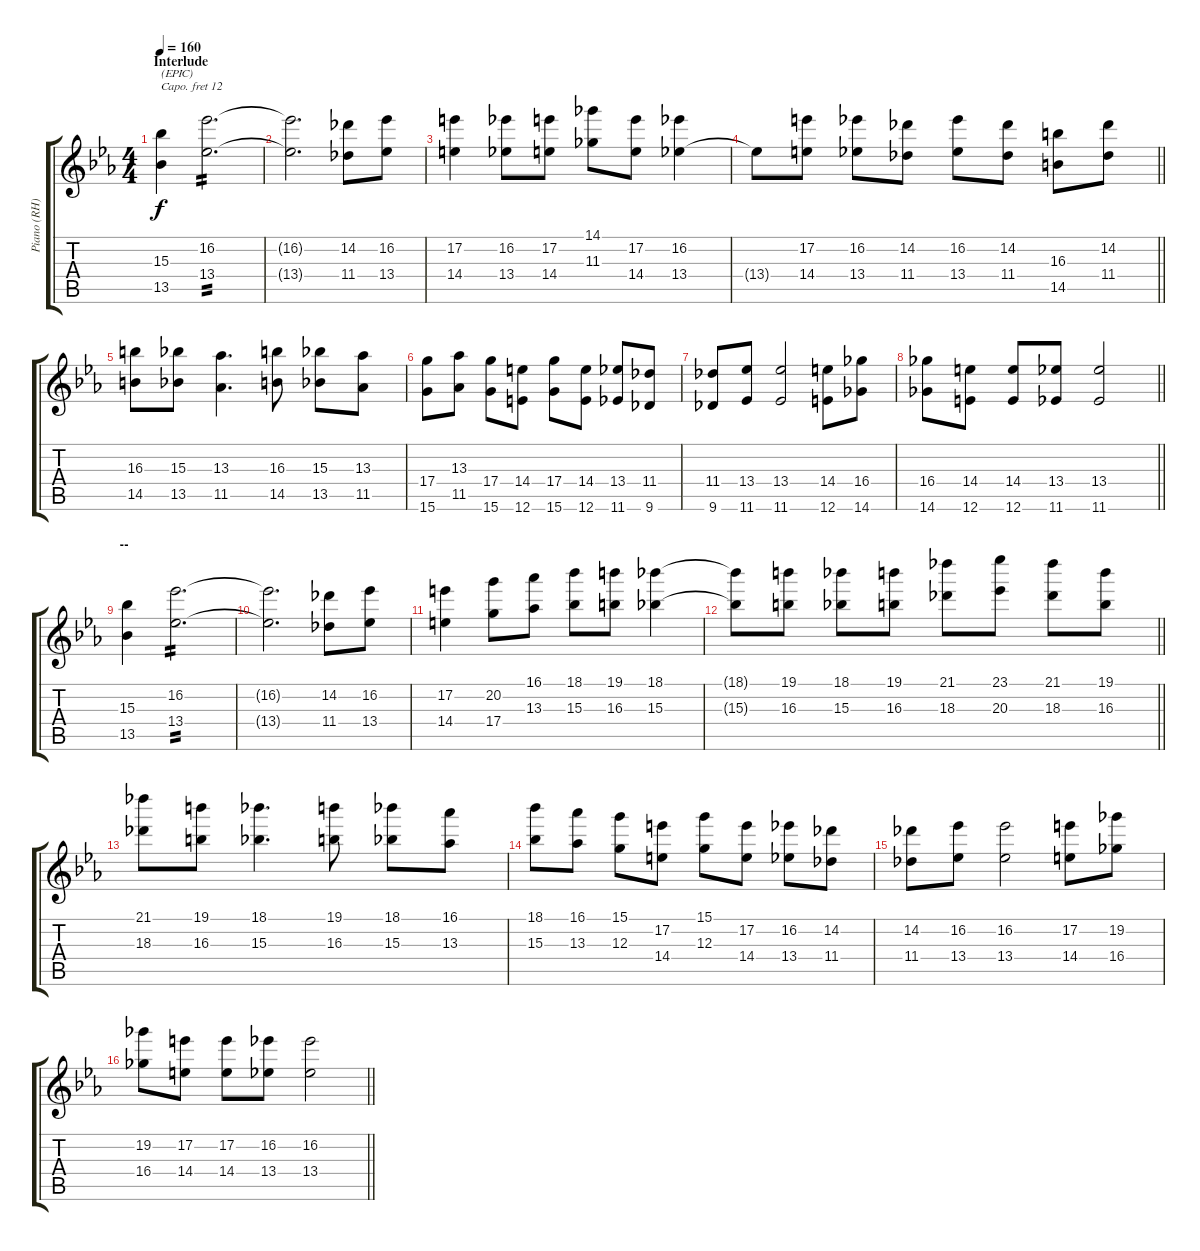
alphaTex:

\track ("Piano (RH)" "Piano (RH)") {instrument acousticgrandpiano}
\staff {score tabs}
\capo 12
\tuning (E4 B3 G3 D3 A2 E2) {hide}
\ts (4 4)
\section ("" "Interlude")
\tempo 160
\clef g2
\ks eb
(15.3 13.5).4{txt "(EPIC)" dy f} (16.2 13.4).2{d tp 2} |
(16.2{t} 13.4{t}).2{d} (14.2 11.4).8 (16.2 13.4).8 |
(17.2 14.4).4 (16.2 13.4).8 (17.2 14.4).8 (14.1 11.3).8 (17.2 14.4).8 (16.2 13.4).4 |
\barLineRight lightlight
13.4{t}.8 (17.2 14.4).8 (16.2 13.4).8 (14.2 11.4).8 (16.2 13.4).8 (14.2 11.4).8 (16.3 14.5).8 (14.2 11.4).8 |
\section ("" "")
(16.3 14.5).8 (15.3 13.5).8 (13.3 11.5).4{d} (16.3 14.5).8 (15.3 13.5).8 (13.3 11.5).8 |
(17.4 15.6).8 (13.3 11.5).8 (17.4 15.6).8 (14.4 12.6).8 (17.4 15.6).8 (14.4 12.6).8 (13.4 11.6).8 (11.4 9.6).8 |
(11.4 9.6).8 (13.4 11.6).8 (13.4 11.6).2 (14.4 12.6).8 (16.4 14.6).8 |
\barLineRight lightlight
(16.4 14.6).8 (14.4 12.6).8 (14.4 12.6).8 (13.4 11.6).8 (13.4 11.6).2 |
\section ("" "--")
(15.3 13.5).4 (16.2 13.4).2{d tp 2} |
(16.2{t} 13.4{t}).2{d} (14.2 11.4).8 (16.2 13.4).8 |
(17.2 14.4).4 (20.2 17.4).8 (16.1 13.3).8 (18.1 15.3).8 (19.1 16.3).8 (18.1 15.3).4 |
\barLineRight lightlight
(18.1{t} 15.3{t}).8 (19.1 16.3).8 (18.1 15.3).8 (19.1 16.3).8 (21.1 18.3).8 (23.1 20.3).8 (21.1 18.3).8 (19.1 16.3).8 |
\section ("" "")
(21.1 18.3).8 (19.1 16.3).8 (18.1 15.3).4{d} (19.1 16.3).8 (18.1 15.3).8 (16.1 13.3).8 |
(18.1 15.3).8 (16.1 13.3).8 (15.1 12.3).8 (17.2 14.4).8 (15.1 12.3).8 (17.2 14.4).8 (16.2 13.4).8 (14.2 11.4).8 |
(14.2 11.4).8 (16.2 13.4).8 (16.2 13.4).2 (17.2 14.4).8 (19.2 16.4).8 |
\barLineRight lightlight
(19.2 16.4).8 (17.2 14.4).8 (17.2 14.4).8 (16.2 13.4).8 (16.2 13.4).2
